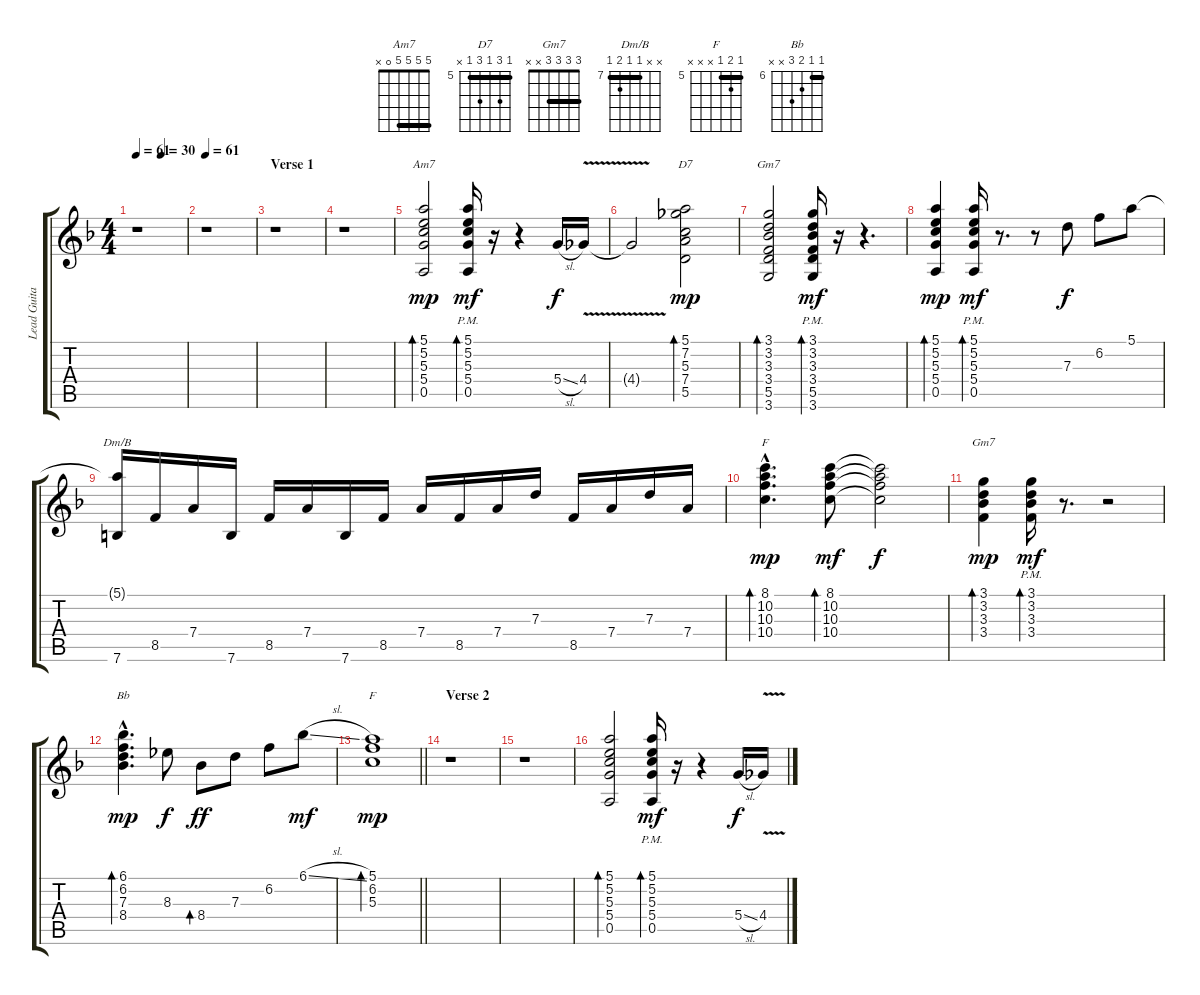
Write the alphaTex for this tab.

\track ("Lead Guitar" "Lead Guita") {instrument distortionguitar}
\staff {score tabs}
\tuning (E4 B3 G3 D3 A2 E2) {hide}
\chord ("Am7" 5 5 5 5 0 x) {barre 5}
\chord ("D7" 5 7 5 7 5 x) {firstfret 5 barre 5}
\chord ("Gm7" 3 3 3 3 5 3) {barre 3}
\chord ("Dm/B" x x 7 7 8 7) {firstfret 7 barre 7}
\chord ("F" 8 10 10 10 x x) {firstfret 8}
\chord ("Gm7" 3 3 3 3 x x) {barre 3}
\chord ("Bb" 6 6 7 8 x x) {firstfret 6 barre 6}
\chord ("F" 5 6 5 x x x) {firstfret 5 barre 5}
\ts (4 4)
\tempo 61
\tempo (30 0.5)
\tempo 61
\clef g2
\ks f
r.1{dy mp instrument distortionguitar} |
\tempo 61
r.1 |
\section ("" "Verse 1")
r.1 |
r.1 |
(5.1 5.2 5.3 5.4 0.5).2{bd 60 ch "Am7"} (5.1 5.2 5.3 5.4 0.5{pm}).16{bd 30 dy mf} r.16 r.4 5.4{sl}.16{dy f} 4.4{v}.16 |
4.4{t}.2 (5.1 7.2 5.3 7.4 5.5).2{bd 60 ch "D7" dy mp} |
(3.1 3.2 3.3 3.4 5.5 3.6).2{bd 60 ch "Gm7"} (3.1 3.2 3.3 3.4 5.5 3.6{pm}).16{bd 30 dy mf} r.16 r.4{d} |
(5.1 5.2 5.3 5.4 0.5).4{bd 60 dy mp} (5.1{pm} 5.2 5.3 5.4 0.5).16{bd 60 dy mf} r.8{d} r.8 7.3.8{dy f} 6.2.8 5.1.8 |
(5.1{t} 7.6).16{ch "Dm/B"} 8.5.16 7.4.16 7.6.16 8.5.16 7.4.16 7.6.16 8.5.16 7.4.16 8.5.16 7.4.16 7.3.16 8.5.16 7.4.16 7.3.16 7.4.16 |
(8.1{hac} 10.2{hac} 10.3{hac} 10.4{hac}).4{d bd 60 ch "F" dy mp} (8.1 10.2 10.3 10.4).8{bd 240 dy mf} (8.1{t} 10.2{t} 10.3{t} 10.4{t}).2{dy f} |
(3.1 3.2 3.3 3.4).4{bd 30 ch "Gm7" dy mp} (3.1 3.2 3.3 3.4{pm}).16{bd 30 dy mf} r.8{d} r.2 |
(6.1{hac} 6.2{hac} 7.3{hac} 8.4{hac}).4{d bd 60 ch "Bb" dy mp} 8.3.8{dy f} 8.4.8{bd 120 dy ff} 7.3.8 6.2.8 6.1{sl}.8{dy mf} |
\barLineRight lightlight
(5.1 6.2 5.3).1{bd 120 ch "F" dy mp} |
\section ("" "Verse 2")
r.1 |
r.1 |
(5.1 5.2 5.3 5.4 0.5).2{bd 60} (5.1 5.2 5.3 5.4 0.5{pm}).16{bd 30 dy mf} r.16 r.4 5.4{sl}.16{dy f} 4.4{v}.16
